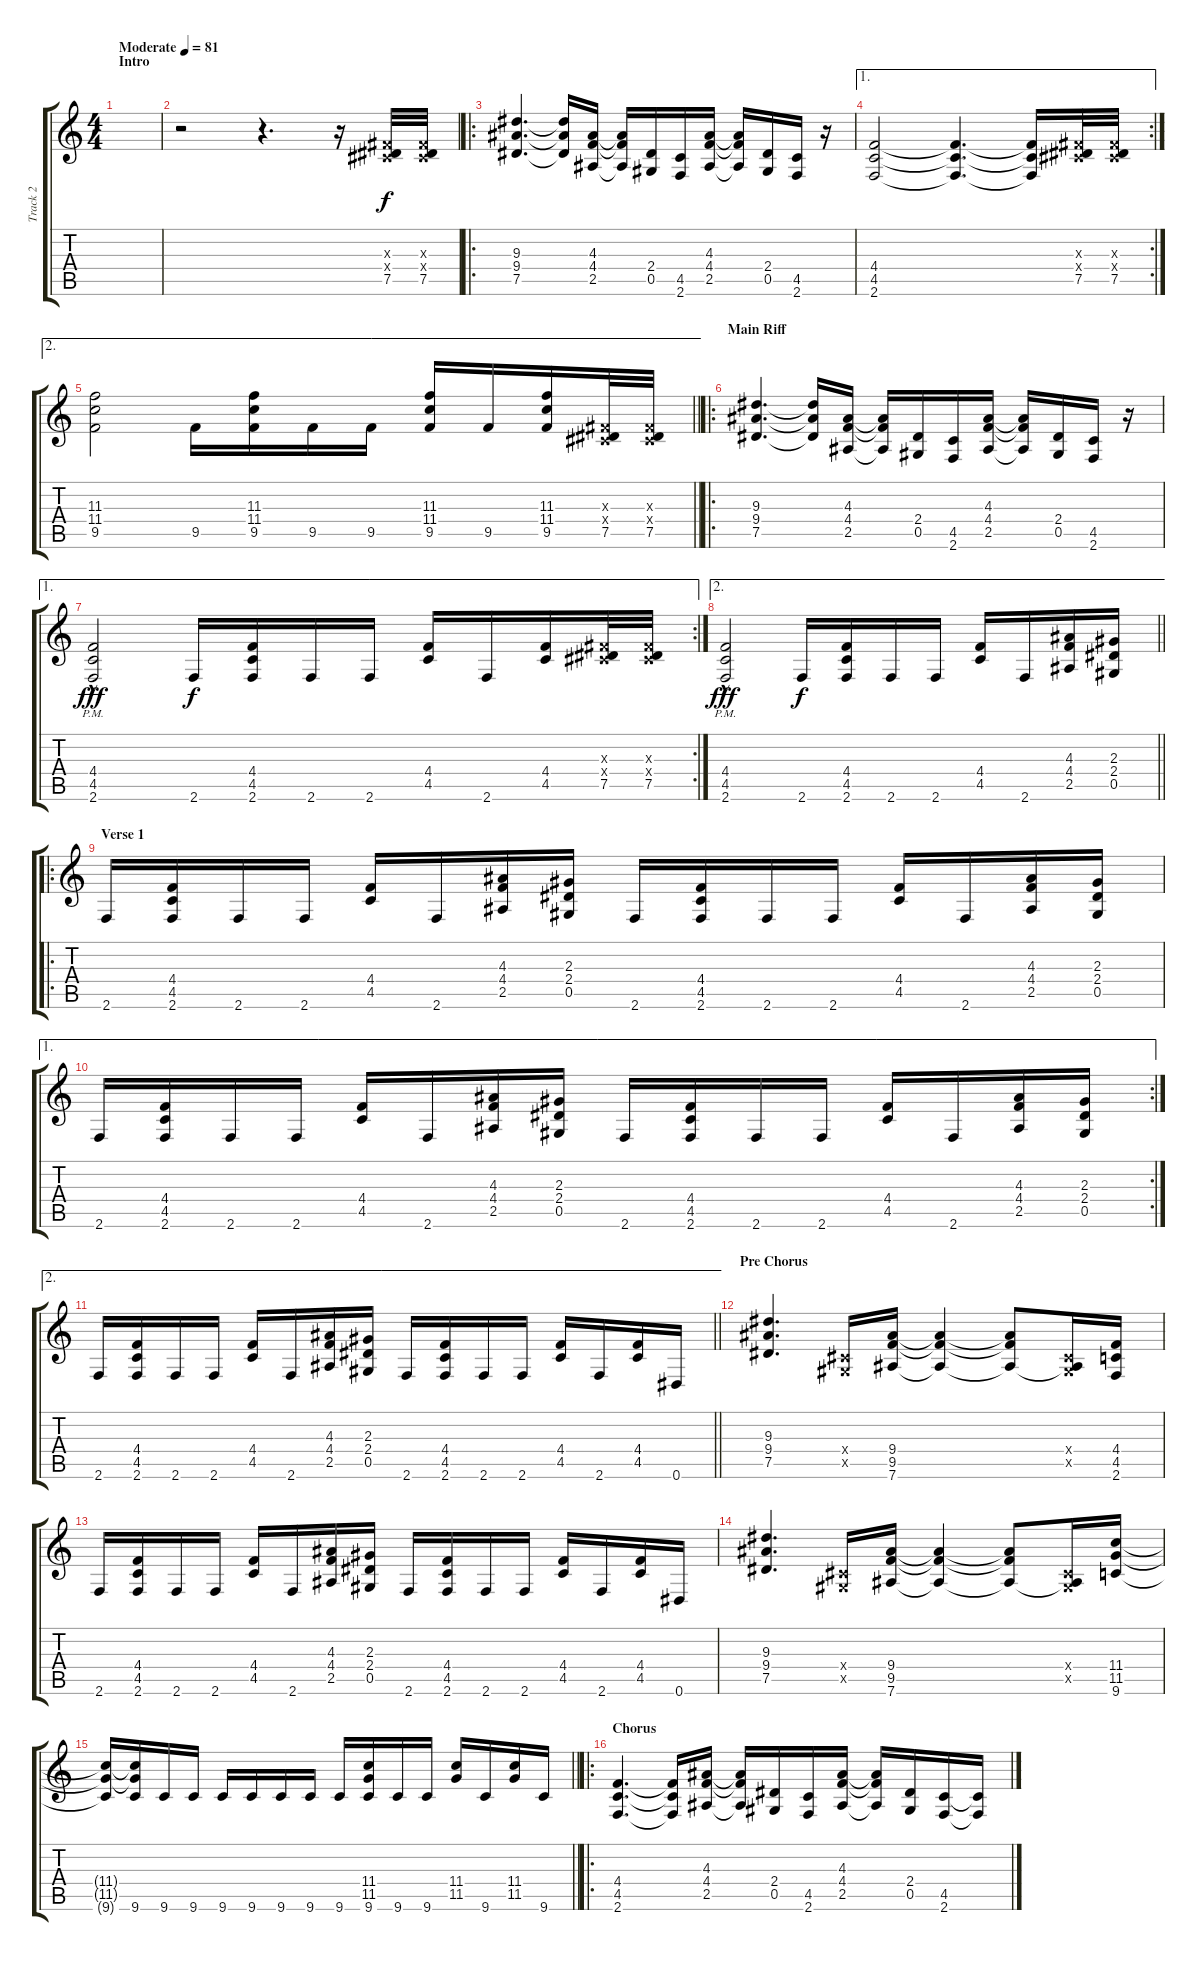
\track ("Track 2" "Track 2") {instrument distortionguitar}
\staff {score tabs}
\tuning (Eb4 Bb3 Gb3 Db3 Ab2 Eb2) {hide}
\ts (4 4)
\section ("" "Intro")
\tempo (81 "Moderate")
\clef g2
\ks c
|
r.2 r.4{d} r.16 (0.3{x} 0.4{x} 7.5).32 (0.3{x} 0.4{x} 7.5).32 |
\ro
(9.3 9.4 7.5).4{d} (9.3{t} 9.4{t} 7.5{t}).16 (4.3 4.4 2.5).16 (4.3{t} 4.4{t} 2.5{t}).16 (2.4 0.5).16 (4.5 2.6).16 (4.3 4.4 2.5).16 (4.3{t} 4.4{t} 2.5{t}).16 (2.4 0.5).16 (4.5 2.6).16 r.16 |
\ae 1
\rc 2
(4.4 4.5 2.6).2 (4.4{t} 4.5{t} 2.6{t}).4{d} (4.4{t} 4.5{t} 2.6{t}).16 (0.3{x} 0.4{x} 7.5).32 (0.3{x} 0.4{x} 7.5).32 |
\ae 2
\barLineRight lightlight
(11.3 11.4 9.5).2 9.5.16 (11.3 11.4 9.5).16 9.5.16 9.5.16 (11.3 11.4 9.5).16 9.5.16 (11.3 11.4 9.5).16 (0.3{x} 0.4{x} 7.5).32 (0.3{x} 0.4{x} 7.5).32 |
\ro
\section ("" "Main Riff")
(9.3 9.4 7.5).4{d} (9.3{t} 9.4{t} 7.5{t}).16 (4.3 4.4 2.5).16 (4.3{t} 4.4{t} 2.5{t}).16 (2.4 0.5).16 (4.5 2.6).16 (4.3 4.4 2.5).16 (4.3{t} 4.4{t} 2.5{t}).16 (2.4 0.5).16 (4.5 2.6).16 r.16 |
\ae 1
\rc 2
(4.4 4.5 2.6{hac pm}).2{dy fff} 2.6.16{dy f} (4.4 4.5 2.6).16 2.6.16 2.6.16 (4.4 4.5).16 2.6.16 (4.4 4.5).16 (0.3{x} 0.4{x} 7.5).32 (0.3{x} 0.4{x} 7.5).32 |
\ae 2
\barLineRight lightlight
(4.4 4.5 2.6{hac pm}).2{dy fff} 2.6.16{dy f} (4.4 4.5 2.6).16 2.6.16 2.6.16 (4.4 4.5).16 2.6.16 (4.3 4.4 2.5).16 (2.3 2.4 0.5).16 |
\ro
\section ("" "Verse 1")
2.6.16 (4.4 4.5 2.6).16 2.6.16 2.6.16 (4.4 4.5).16 2.6.16 (4.3 4.4 2.5).16 (2.3 2.4 0.5).16 2.6.16 (4.4 4.5 2.6).16 2.6.16 2.6.16 (4.4 4.5).16 2.6.16 (4.3 4.4 2.5).16 (2.3 2.4 0.5).16 |
\ae 1
\rc 2
2.6.16 (4.4 4.5 2.6).16 2.6.16 2.6.16 (4.4 4.5).16 2.6.16 (4.3 4.4 2.5).16 (2.3 2.4 0.5).16 2.6.16 (4.4 4.5 2.6).16 2.6.16 2.6.16 (4.4 4.5).16 2.6.16 (4.3 4.4 2.5).16 (2.3 2.4 0.5).16 |
\ae 2
\barLineRight lightlight
2.6.16 (4.4 4.5 2.6).16 2.6.16 2.6.16 (4.4 4.5).16 2.6.16 (4.3 4.4 2.5).16 (2.3 2.4 0.5).16 2.6.16 (4.4 4.5 2.6).16 2.6.16 2.6.16 (4.4 4.5).16 2.6.16 (4.4 4.5).16 0.6.16 |
\section ("" "Pre Chorus")
(9.3 9.4 7.5).4{d} (0.4{x} 0.5{x}).16 (9.4 9.5 7.6).16 (9.4{t} 9.5{t} 7.6{t}).4 (9.4{t} 9.5{t} 7.6{t}).8 (0.4{x} 0.5{x} 7.6{t}).16 (4.4 4.5 2.6).16 |
2.6.16 (4.4 4.5 2.6).16 2.6.16 2.6.16 (4.4 4.5).16 2.6.16 (4.3 4.4 2.5).16 (2.3 2.4 0.5).16 2.6.16 (4.4 4.5 2.6).16 2.6.16 2.6.16 (4.4 4.5).16 2.6.16 (4.4 4.5).16 0.6.16 |
(9.3 9.4 7.5).4{d} (0.4{x} 0.5{x}).16 (9.4 9.5 7.6).16 (9.4{t} 9.5{t} 7.6{t}).4 (9.4{t} 9.5{t} 7.6{t}).8 (0.4{x} 0.5{x} 7.6{t}).16 (11.4 11.5 9.6).16 |
\barLineRight lightlight
(11.4{t} 11.5{t} 9.6{t}).16 (11.4{t} 11.5{t} 9.6).16 9.6.16 9.6.16 9.6.16 9.6.16 9.6.16 9.6.16 9.6.16 (11.4 11.5 9.6).16 9.6.16 9.6.16 (11.4 11.5).16 9.6.16 (11.4 11.5).16 9.6.16 |
\ro
\section ("" "Chorus")
(4.4 4.5 2.6).4{d} (4.4{t} 4.5{t} 2.6{t}).16 (4.3 4.4 2.5).16 (4.3{t} 4.4{t} 2.5{t}).16 (2.4 0.5).16 (4.5 2.6).16 (4.3 4.4 2.5).16 (4.3{t} 4.4{t} 2.5{t}).16 (2.4 0.5).16 (4.5 2.6).16 (4.5{t} 2.6{t}).16
